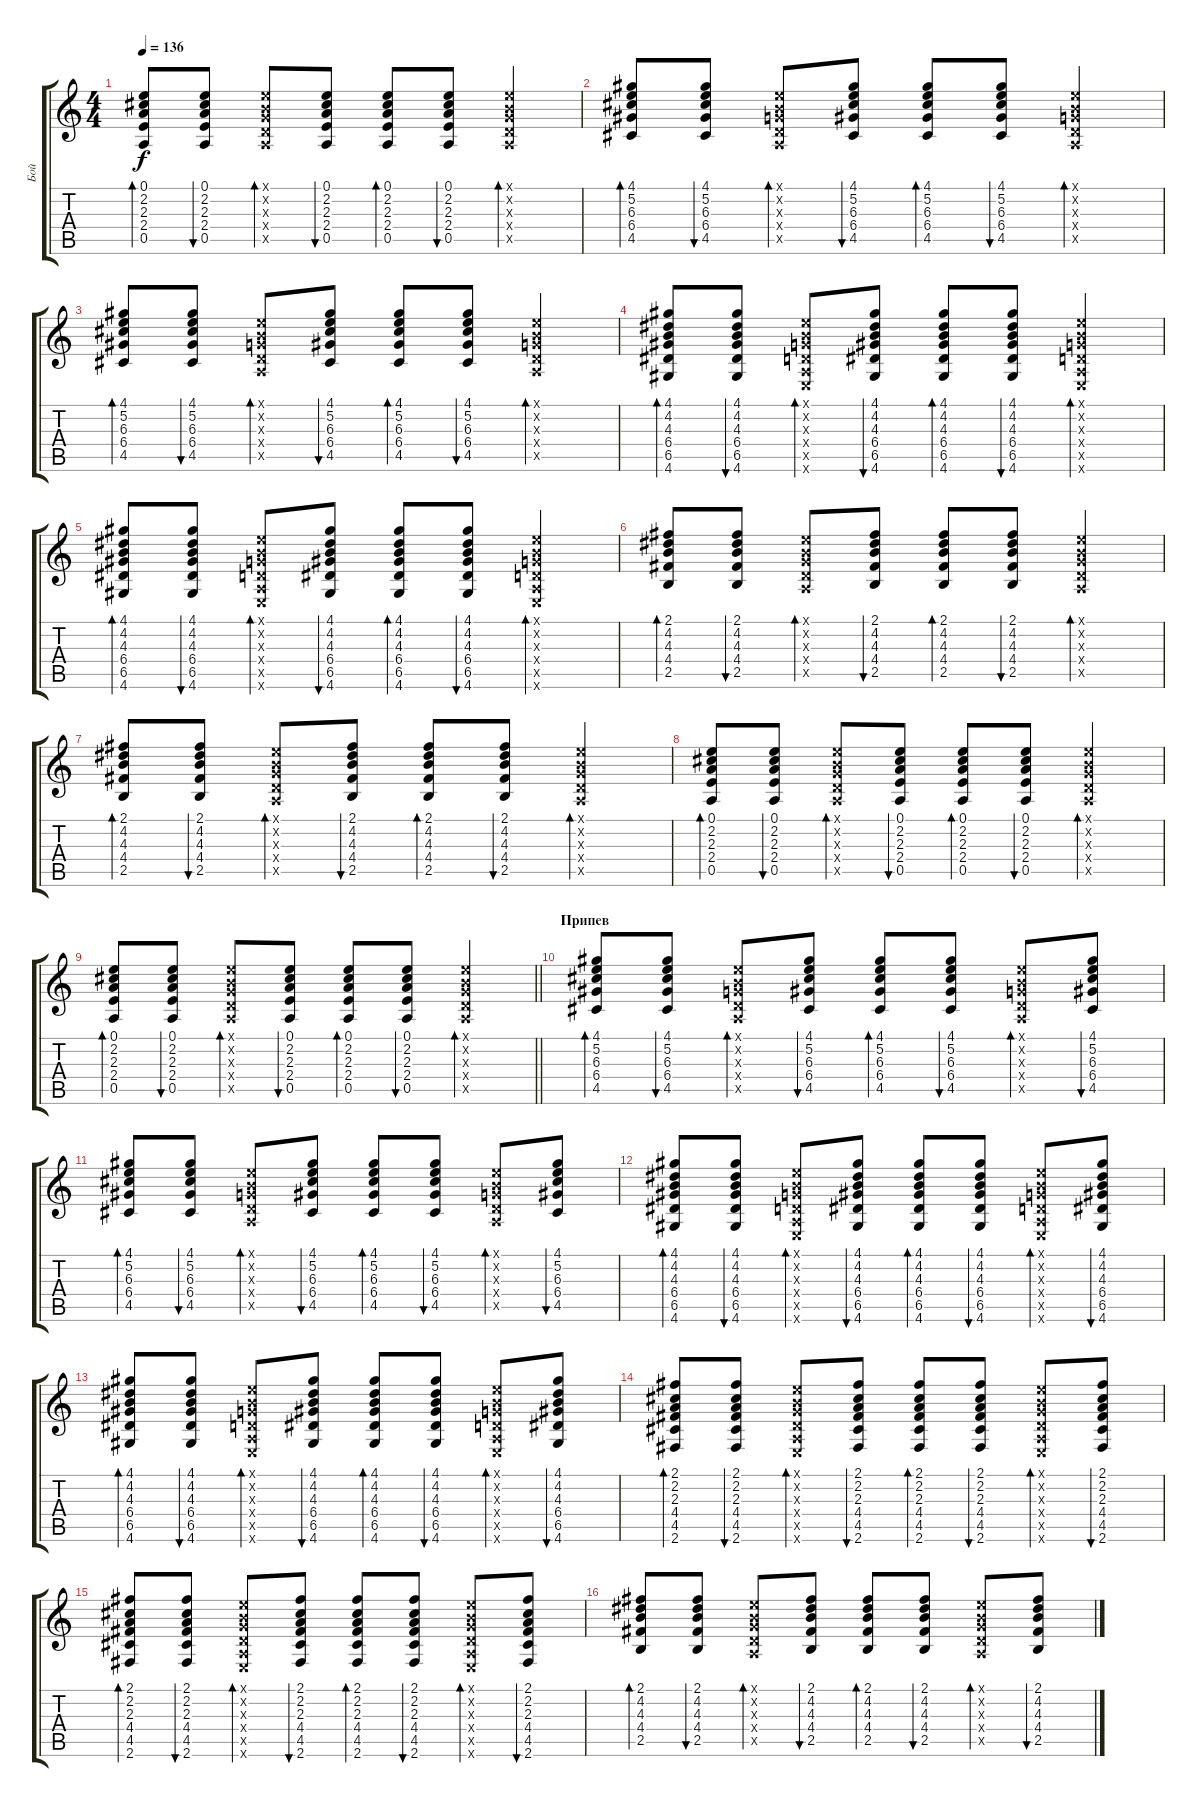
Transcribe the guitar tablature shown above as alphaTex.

\track ("Бой" "Бой") {instrument electricguitarclean}
\staff {score tabs}
\tuning (E4 B3 G3 D3 A2 E2) {hide}
\ts (4 4)
\tempo 136
\clef g2
\ks c
(0.1 2.2 2.3 2.4 0.5).8{bd 60 dy f} (0.1 2.2 2.3 2.4 0.5).8{bu 60} (0.1{x} 0.2{x} 0.3{x} 0.4{x} 0.5{x}).8{bd 60} (0.1 2.2 2.3 2.4 0.5).8{bu 60} (0.1 2.2 2.3 2.4 0.5).8{bd 60} (0.1 2.2 2.3 2.4 0.5).8{bu 60} (0.1{x} 0.2{x} 0.3{x} 0.4{x} 0.5{x}).4{bd 60} |
(4.1 5.2 6.3 6.4 4.5).8{bd 60} (4.1 5.2 6.3 6.4 4.5).8{bu 60} (0.1{x} 0.2{x} 0.3{x} 0.4{x} 0.5{x}).8{bd 60} (4.1 5.2 6.3 6.4 4.5).8{bu 60} (4.1 5.2 6.3 6.4 4.5).8{bd 60} (4.1 5.2 6.3 6.4 4.5).8{bu 60} (0.1{x} 0.2{x} 0.3{x} 0.4{x} 0.5{x}).4{bd 60} |
(4.1 5.2 6.3 6.4 4.5).8{bd 60} (4.1 5.2 6.3 6.4 4.5).8{bu 60} (0.1{x} 0.2{x} 0.3{x} 0.4{x} 0.5{x}).8{bd 60} (4.1 5.2 6.3 6.4 4.5).8{bu 60} (4.1 5.2 6.3 6.4 4.5).8{bd 60} (4.1 5.2 6.3 6.4 4.5).8{bu 60} (0.1{x} 0.2{x} 0.3{x} 0.4{x} 0.5{x}).4{bd 60} |
(4.1 4.2 4.3 6.4 6.5 4.6).8{bd 60} (4.1 4.2 4.3 6.4 6.5 4.6).8{bu 60} (0.1{x} 0.2{x} 0.3{x} 0.4{x} 0.5{x} 0.6{x}).8{bd 60} (4.1 4.2 4.3 6.4 6.5 4.6).8{bu 60} (4.1 4.2 4.3 6.4 6.5 4.6).8{bd 60} (4.1 4.2 4.3 6.4 6.5 4.6).8{bu 60} (0.1{x} 0.2{x} 0.3{x} 0.4{x} 0.5{x} 0.6{x}).4{bd 60} |
(4.1 4.2 4.3 6.4 6.5 4.6).8{bd 60} (4.1 4.2 4.3 6.4 6.5 4.6).8{bu 60} (0.1{x} 0.2{x} 0.3{x} 0.4{x} 0.5{x} 0.6{x}).8{bd 60} (4.1 4.2 4.3 6.4 6.5 4.6).8{bu 60} (4.1 4.2 4.3 6.4 6.5 4.6).8{bd 60} (4.1 4.2 4.3 6.4 6.5 4.6).8{bu 60} (0.1{x} 0.2{x} 0.3{x} 0.4{x} 0.5{x} 0.6{x}).4{bd 60} |
(2.1 4.2 4.3 4.4 2.5).8{bd 60} (2.1 4.2 4.3 4.4 2.5).8{bu 60} (0.1{x} 0.2{x} 0.3{x} 0.4{x} 0.5{x}).8{bd 60} (2.1 4.2 4.3 4.4 2.5).8{bu 60} (2.1 4.2 4.3 4.4 2.5).8{bd 60} (2.1 4.2 4.3 4.4 2.5).8{bu 60} (0.1{x} 0.2{x} 0.3{x} 0.4{x} 0.5{x}).4{bd 60} |
(2.1 4.2 4.3 4.4 2.5).8{bd 60} (2.1 4.2 4.3 4.4 2.5).8{bu 60} (0.1{x} 0.2{x} 0.3{x} 0.4{x} 0.5{x}).8{bd 60} (2.1 4.2 4.3 4.4 2.5).8{bu 60} (2.1 4.2 4.3 4.4 2.5).8{bd 60} (2.1 4.2 4.3 4.4 2.5).8{bu 60} (0.1{x} 0.2{x} 0.3{x} 0.4{x} 0.5{x}).4{bd 60} |
(0.1 2.2 2.3 2.4 0.5).8{bd 60} (0.1 2.2 2.3 2.4 0.5).8{bu 60} (0.1{x} 0.2{x} 0.3{x} 0.4{x} 0.5{x}).8{bd 60} (0.1 2.2 2.3 2.4 0.5).8{bu 60} (0.1 2.2 2.3 2.4 0.5).8{bd 60} (0.1 2.2 2.3 2.4 0.5).8{bu 60} (0.1{x} 0.2{x} 0.3{x} 0.4{x} 0.5{x}).4{bd 60} |
\barLineRight lightlight
(0.1 2.2 2.3 2.4 0.5).8{bd 60} (0.1 2.2 2.3 2.4 0.5).8{bu 60} (0.1{x} 0.2{x} 0.3{x} 0.4{x} 0.5{x}).8{bd 60} (0.1 2.2 2.3 2.4 0.5).8{bu 60} (0.1 2.2 2.3 2.4 0.5).8{bd 60} (0.1 2.2 2.3 2.4 0.5).8{bu 60} (0.1{x} 0.2{x} 0.3{x} 0.4{x} 0.5{x}).4{bd 60} |
\section ("" "Припев")
(4.1 5.2 6.3 6.4 4.5).8{bd 60} (4.1 5.2 6.3 6.4 4.5).8{bu 60} (0.1{x} 0.2{x} 0.3{x} 0.4{x} 0.5{x}).8{bd 60} (4.1 5.2 6.3 6.4 4.5).8{bu 60} (4.1 5.2 6.3 6.4 4.5).8{bd 60} (4.1 5.2 6.3 6.4 4.5).8{bu 60} (0.1{x} 0.2{x} 0.3{x} 0.4{x} 0.5{x}).8{bd 60} (4.1 5.2 6.3 6.4 4.5).8{bu 60} |
(4.1 5.2 6.3 6.4 4.5).8{bd 60} (4.1 5.2 6.3 6.4 4.5).8{bu 60} (0.1{x} 0.2{x} 0.3{x} 0.4{x} 0.5{x}).8{bd 60} (4.1 5.2 6.3 6.4 4.5).8{bu 60} (4.1 5.2 6.3 6.4 4.5).8{bd 60} (4.1 5.2 6.3 6.4 4.5).8{bu 60} (0.1{x} 0.2{x} 0.3{x} 0.4{x} 0.5{x}).8{bd 60} (4.1 5.2 6.3 6.4 4.5).8{bu 60} |
(4.1 4.2 4.3 6.4 6.5 4.6).8{bd 60} (4.1 4.2 4.3 6.4 6.5 4.6).8{bu 60} (0.1{x} 0.2{x} 0.3{x} 0.4{x} 0.5{x} 0.6{x}).8{bd 60} (4.1 4.2 4.3 6.4 6.5 4.6).8{bu 60} (4.1 4.2 4.3 6.4 6.5 4.6).8{bd 60} (4.1 4.2 4.3 6.4 6.5 4.6).8{bu 60} (0.1{x} 0.2{x} 0.3{x} 0.4{x} 0.5{x} 0.6{x}).8{bd 60} (4.1 4.2 4.3 6.4 6.5 4.6).8{bu 60} |
(4.1 4.2 4.3 6.4 6.5 4.6).8{bd 60} (4.1 4.2 4.3 6.4 6.5 4.6).8{bu 60} (0.1{x} 0.2{x} 0.3{x} 0.4{x} 0.5{x} 0.6{x}).8{bd 60} (4.1 4.2 4.3 6.4 6.5 4.6).8{bu 60} (4.1 4.2 4.3 6.4 6.5 4.6).8{bd 60} (4.1 4.2 4.3 6.4 6.5 4.6).8{bu 60} (0.1{x} 0.2{x} 0.3{x} 0.4{x} 0.5{x} 0.6{x}).8{bd 60} (4.1 4.2 4.3 6.4 6.5 4.6).8{bu 60} |
(2.1 2.2 2.3 4.4 4.5 2.6).8{bd 60} (2.1 2.2 2.3 4.4 4.5 2.6).8{bu 60} (0.1{x} 0.2{x} 0.3{x} 0.4{x} 0.5{x} 0.6{x}).8{bd 60} (2.1 2.2 2.3 4.4 4.5 2.6).8{bu 60} (2.1 2.2 2.3 4.4 4.5 2.6).8{bd 60} (2.1 2.2 2.3 4.4 4.5 2.6).8{bu 60} (0.1{x} 0.2{x} 0.3{x} 0.4{x} 0.5{x} 0.6{x}).8{bd 60} (2.1 2.2 2.3 4.4 4.5 2.6).8{bu 60} |
(2.1 2.2 2.3 4.4 4.5 2.6).8{bd 60} (2.1 2.2 2.3 4.4 4.5 2.6).8{bu 60} (0.1{x} 0.2{x} 0.3{x} 0.4{x} 0.5{x} 0.6{x}).8{bd 60} (2.1 2.2 2.3 4.4 4.5 2.6).8{bu 60} (2.1 2.2 2.3 4.4 4.5 2.6).8{bd 60} (2.1 2.2 2.3 4.4 4.5 2.6).8{bu 60} (0.1{x} 0.2{x} 0.3{x} 0.4{x} 0.5{x} 0.6{x}).8{bd 60} (2.1 2.2 2.3 4.4 4.5 2.6).8{bu 60} |
(2.1 4.2 4.3 4.4 2.5).8{bd 60} (2.1 4.2 4.3 4.4 2.5).8{bu 60} (0.1{x} 0.2{x} 0.3{x} 0.4{x} 0.5{x}).8{bd 60} (2.1 4.2 4.3 4.4 2.5).8{bu 60} (2.1 4.2 4.3 4.4 2.5).8{bd 60} (2.1 4.2 4.3 4.4 2.5).8{bu 60} (0.1{x} 0.2{x} 0.3{x} 0.4{x} 0.5{x}).8{bd 60} (2.1 4.2 4.3 4.4 2.5).8{bu 60}
